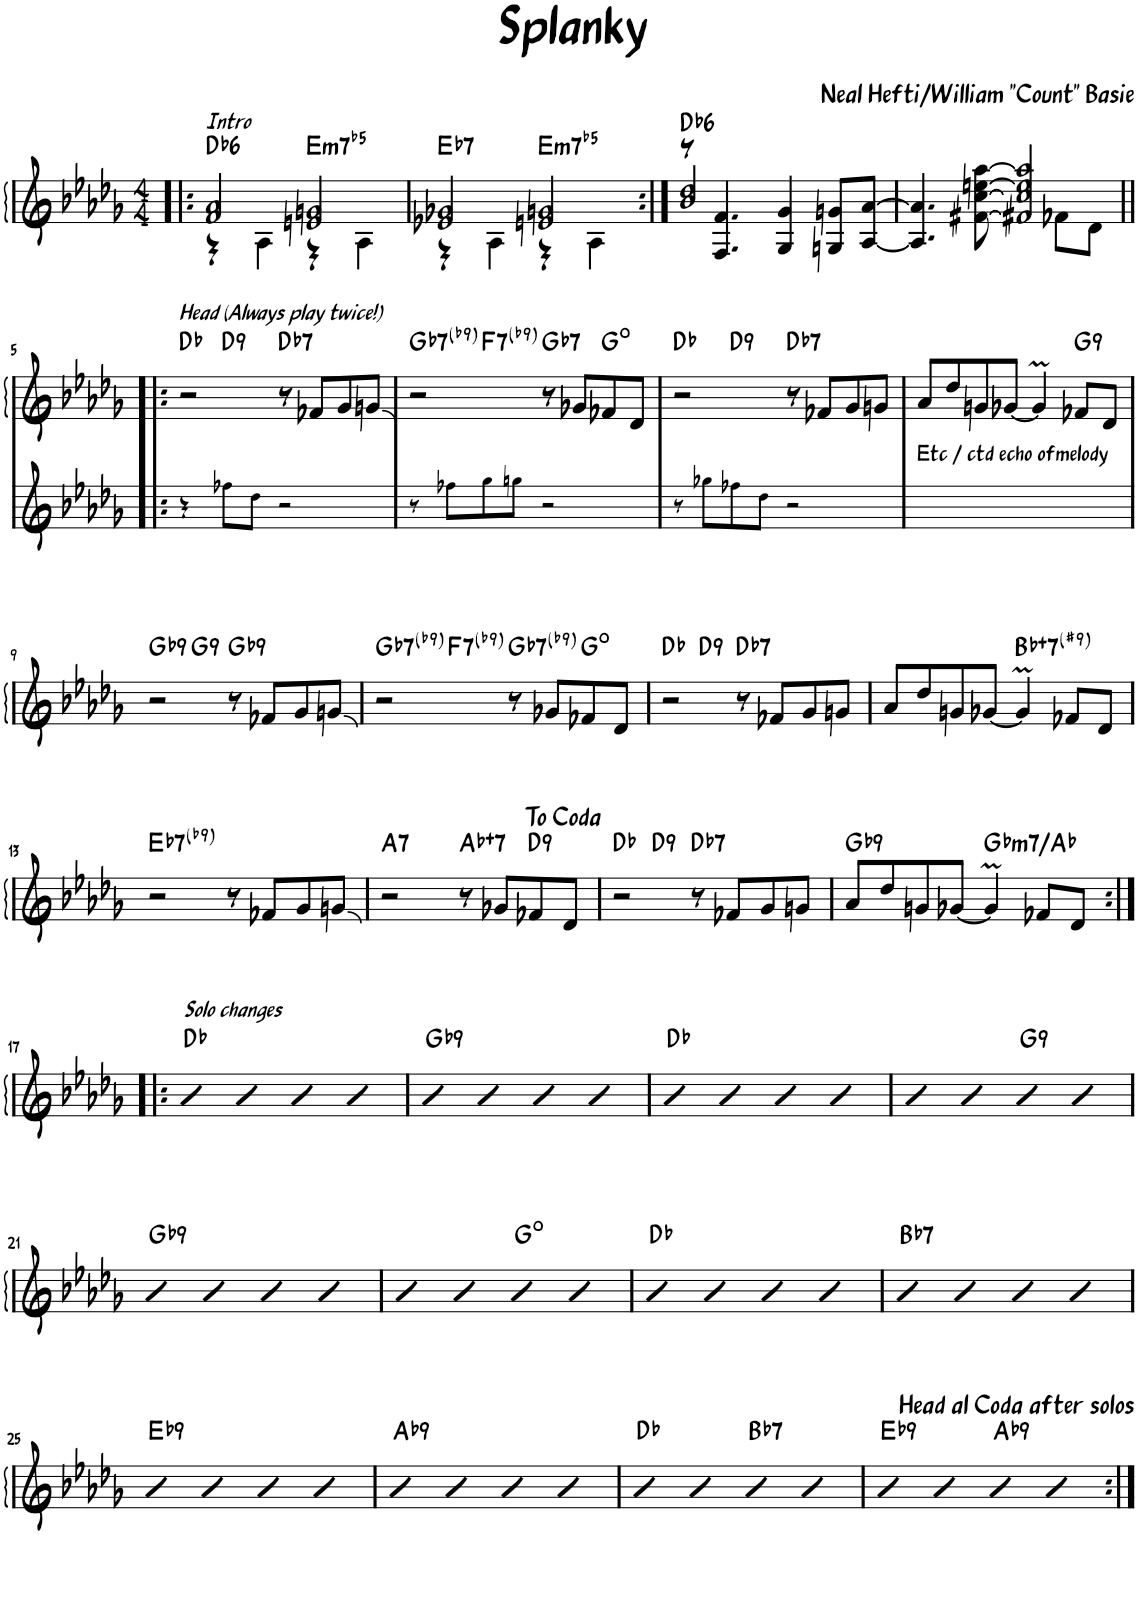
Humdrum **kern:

**kern	**kern	**harte
*part1	*part1	*part1
*staff2	*staff1	*
*I"Piano	*	*
*I'Pno.	*	*
*stria5	*	*
*clefG2	*clefG2	*
*k[b-e-a-d-g-]	*k[b-e-a-d-g-]	*
*M4/4	*M4/4	*
=1!|:	=1!|:	=1!|:
*	*^	*
!	!LO:TX:a:i:t=Intro	!	!LO:H:kt=6
1r	2f/ 2a-/	4r	Db:maj6
.	.	4A-\	.
!	!	!	!LO:H:kt=m7b5
.	2en/ 2gn/	4r	E:hdim7
.	.	4A-\	.
=2	=2	=2	=2
!	!	!	!LO:H:kt=7
1r	2e-X/ 2g-X/	4r	Eb:7
.	.	4A-\	.
!	!	!	!LO:H:kt=m7b5
.	2en/ 2gn/	4r	E:hdim7
.	.	4A-\	.
=3:|!	=3:|!	=3:|!	=3:|!
!	!	!	!LO:H:kt=6
1r	8r	2b-/ 2dd-/	Db:maj6
.	4.F/ 4.f/	.	.
.	4G-/ 4g-/	2ryy	.
.	8Gn/ 8gn/L	.	.
.	[8A-/ [8a-/J	.	.
=4	=4	=4	=4
1r	4.A-/] 4.a-/]	2.ryy	.
.	[8f#X\ [8cc\ [8een\ [8aa-\	.	.
.	2f#X/] 2cc/] 2ee/] 2aa-/]	.	.
.	.	8f-X\L	.
.	.	8d-\J	.
!!LO:LB:g=z	!!
=5!|:	=5!|:	=5!|:	=5!|:
!	!LO:TX:a:i:t=Head (Always play twice!)	!	!
4r	2r	4ryy	Db:maj
!	!	!	!LO:H:kt=9
8ff-X!\L	.	2.ryy	D:9
8dd-!\J	.	.	.
!	!	!	!LO:H:kt=7
2r	8r	.	Db:7
.	8f-X/L	.	.
.	8g-/	.	.
.	8gn/J	.	.
=6	=6	=6	=6
!	!	!	!LO:H:kt=7
8r	2r	4ryy	Gb:7(b9)
8ff-X!\L	.	.	.
!	!	!	!LO:H:kt=7
8gg-!\	.	2.ryy	F:7(b9)
8ggn!\J	.	.	.
!	!	!	!LO:H:kt=7
2r	8r	.	Gb:7
.	8g-X/L	.	.
.	8f-X/	.	G:dim
.	8d-/J	.	.
=7	=7	=7	=7
8r	2r	4ryy	Db:maj
8gg-X!\L	.	.	.
!	!	!	!LO:H:kt=9
8ff-X!\	.	2.ryy	D:9
8dd-!\J	.	.	.
!	!	!	!LO:H:kt=7
2r	8r	.	Db:7
.	8f-X/L	.	.
.	8g-/	.	.
.	8gn/J	.	.
=8	=8	=8	=8
!LO:TX:a:t=Etc / ctd echo ofmelody	!	!	!
*	*v	*v	*
2ryy	8a-/L	.
.	8dd-/	.
.	8gn/	.
.	[8g-X/J	.
2ryy	4g-M/]	.
!	!	!LO:H:kt=9
.	8f-X/L	G:9
.	8d-/J	.
!!LO:LB:g=z
=9	=9	=9
!	!	!LO:H:kt=9
*	*^	*
1r	2r	4ryy	Gb:9
!	!	!	!LO:H:kt=9
.	.	2.ryy	G:9
!	!	!	!LO:H:kt=9
.	8r	.	Gb:9
.	8f-X/L	.	.
.	8g-/	.	.
.	8gn/J	.	.
=10	=10	=10	=10
!	!	!	!LO:H:kt=7
1r	2r	4ryy	Gb:7(b9)
!	!	!	!LO:H:kt=7
.	.	2.ryy	F:7(b9)
!	!	!	!LO:H:kt=7
.	8r	.	Gb:7(b9)
.	8g-X/L	.	.
.	8f-X/	.	G:dim
.	8d-/J	.	.
=11	=11	=11	=11
1r	2r	4ryy	Db:maj
!	!	!	!LO:H:kt=9
.	.	2.ryy	D:9
!	!	!	!LO:H:kt=7
.	8r	.	Db:7
.	8f-X/L	.	.
.	8g-/	.	.
.	8gn/J	.	.
*	*v	*v	*
=12	=12	=12
1r	8a-/L	.
.	8dd-/	.
.	8gn/	.
.	[8g-X/J	.
!	!	!LO:H:kt=7
.	4g-M/]	Bb:aug(b7,#9)
.	8f-X/L	.
.	8d-/J	.
!!LO:LB:g=z
=13	=13	=13
!	!	!LO:H:kt=7
1r	2r	Eb:7(b9)
.	8r	.
.	8f-X/L	.
.	8g-/	.
.	8gn/J	.
=14	=14	=14
!	!	!LO:H:kt=7
1r	2r	A:7
!	!	!LO:H:kt=7
.	8r	Ab:aug(b7)
.	8g-X/L	.
!	!	!LO:H:kt=9
.	8f-X/	D:9
.	8d-/J	.
=15	=15	=15
*	*^	*
1r	2r	4ryy	Db:maj
!	!	!	!LO:H:kt=9
.	.	2.ryy	D:9
!	!	!	!LO:H:kt=7
.	8r	.	Db:7
.	8f-X/L	.	.
.	8g-/	.	.
.	8gn/J	.	.
=16	=16	=16	=16
!	!	!	!LO:H:kt=9
*	*v	*v	*
1r	8a-/L	Gb:9
.	8dd-/	.
.	8gn/	.
.	[8g-X/J	.
!	!	!LO:H:kt=m7
.	4g-M/]	Gb:min7/2
.	8f-X/L	.
.	8d-/J	.
!!LO:LB:g=z
=17:|!|:	=17:|!|:	=17:|!|:
!	!LO:TX:a:i:t=Solo changes	!
1r	4b-	Db:maj
.	4b-	.
.	4b-	.
.	4b-	.
=18	=18	=18
!	!	!LO:H:kt=9
1r	4b-	Gb:9
.	4b-	.
.	4b-	.
.	4b-	.
=19	=19	=19
1r	4b-	Db:maj
.	4b-	.
.	4b-	.
.	4b-	.
=20	=20	=20
1r	4b-	.
.	4b-	.
!	!	!LO:H:kt=9
.	4b-	G:9
.	4b-	.
!!LO:LB:g=z
=21	=21	=21
!	!	!LO:H:kt=9
1r	4b-	Gb:9
.	4b-	.
.	4b-	.
.	4b-	.
=22	=22	=22
1r	4b-	.
.	4b-	.
.	4b-	G:dim
.	4b-	.
=23	=23	=23
1r	4b-	Db:maj
.	4b-	.
.	4b-	.
.	4b-	.
=24	=24	=24
!	!	!LO:H:kt=7
1r	4b-	Bb:7
.	4b-	.
.	4b-	.
.	4b-	.
!!LO:LB:g=z
=25	=25	=25
!	!	!LO:H:kt=9
1r	4b-	Eb:9
.	4b-	.
.	4b-	.
.	4b-	.
=26	=26	=26
!	!	!LO:H:kt=9
1r	4b-	Ab:9
.	4b-	.
.	4b-	.
.	4b-	.
=27	=27	=27
1r	4b-	Db:maj
.	4b-	.
!	!	!LO:H:kt=7
.	4b-	Bb:7
.	4b-	.
=28	=28	=28
1r	4b-	Eb:9
.	4b-	.
!	!	!LO:H:kt=9
.	4b-	Ab:9
.	4b-	.
!	!LO:TX:a:t=Head al Coda after solos	!
!LO:TX:a:t=Head al Coda after solos	!	!LO:H:kt=9
=:|!	=:|!	=:|!
*-	*-	*-
